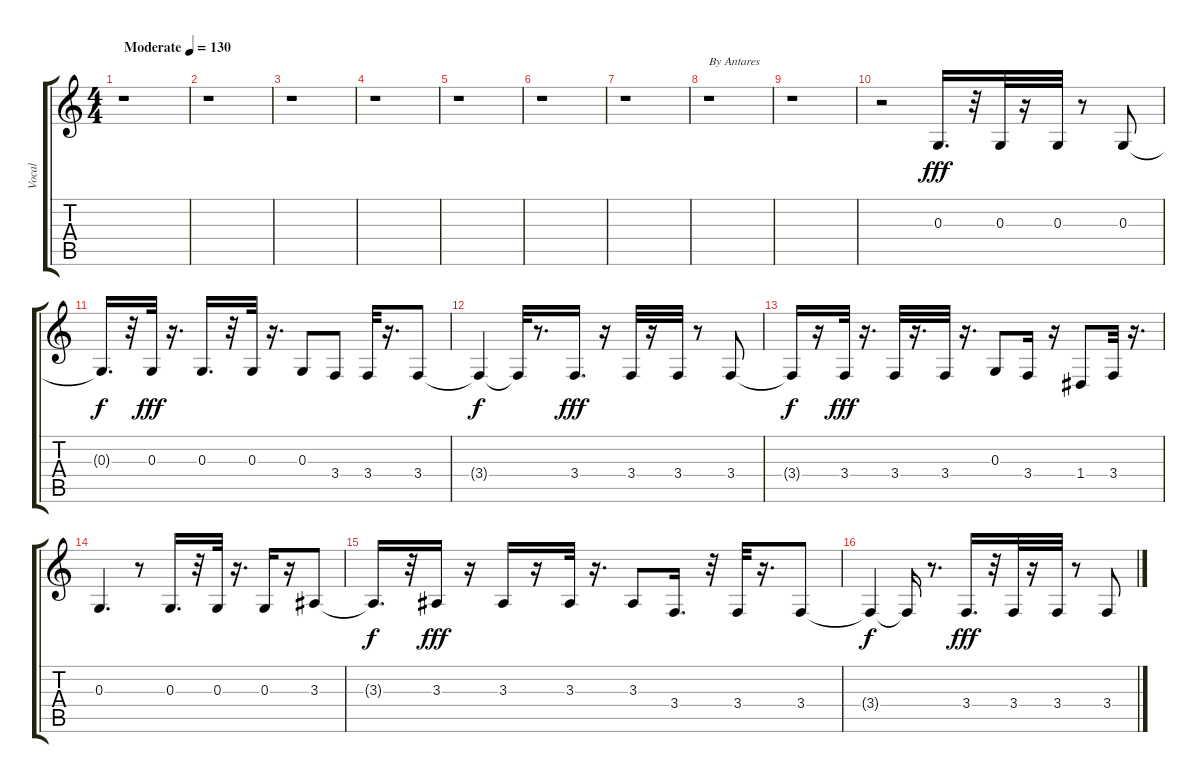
\track ("Vocal" "Vocal") {instrument clarinet}
\staff {score tabs}
\tuning (E4 B3 G3 D3 A2 E2) {hide}
\ts (4 4)
\tempo (130 "Moderate")
\clef g2
\ks c
r.1{dy fff instrument clarinet} |
r.1 |
r.1 |
r.1 |
r.1 |
r.1 |
r.1 |
r.1{txt "By Antares"} |
r.1 |
r.2 0.3.16{d} r.32 0.3.32 r.16 0.3.32 r.8 0.3.8 |
0.3{t}.16{d dy f} r.32 0.3.32{dy fff} r.16{d} 0.3.16{d} r.32 0.3.32 r.16{d} 0.3.8 3.4.8 3.4.32 r.16{d} 3.4.8 |
3.4{t}.4{dy f} 3.4{t}.32 r.8{d} 3.4.16{d dy fff} r.16 3.4.32 r.16 3.4.32 r.8 3.4.8 |
3.4{t}.16{dy f} r.16 3.4.32{dy fff} r.16{d} 3.4.32 r.16{d} 3.4.32 r.16{d} 0.3.8 3.4.16 r.16 1.4.8 3.4.32 r.16{d} |
0.3.4{d} r.8 0.3.16{d} r.32 0.3.32 r.16{d} 0.3.16 r.16 3.3.8 |
3.3{t}.16{d dy f} r.32 3.3.16{dy fff} r.16 3.3.16 r.16 3.3.32 r.16{d} 3.3.8 3.4.16{d} r.32 3.4.32 r.16{d} 3.4.8 |
3.4{t}.4{dy f} 3.4{t}.16 r.8{d} 3.4.16{d dy fff} r.32 3.4.32 r.16 3.4.32 r.8 3.4.8
